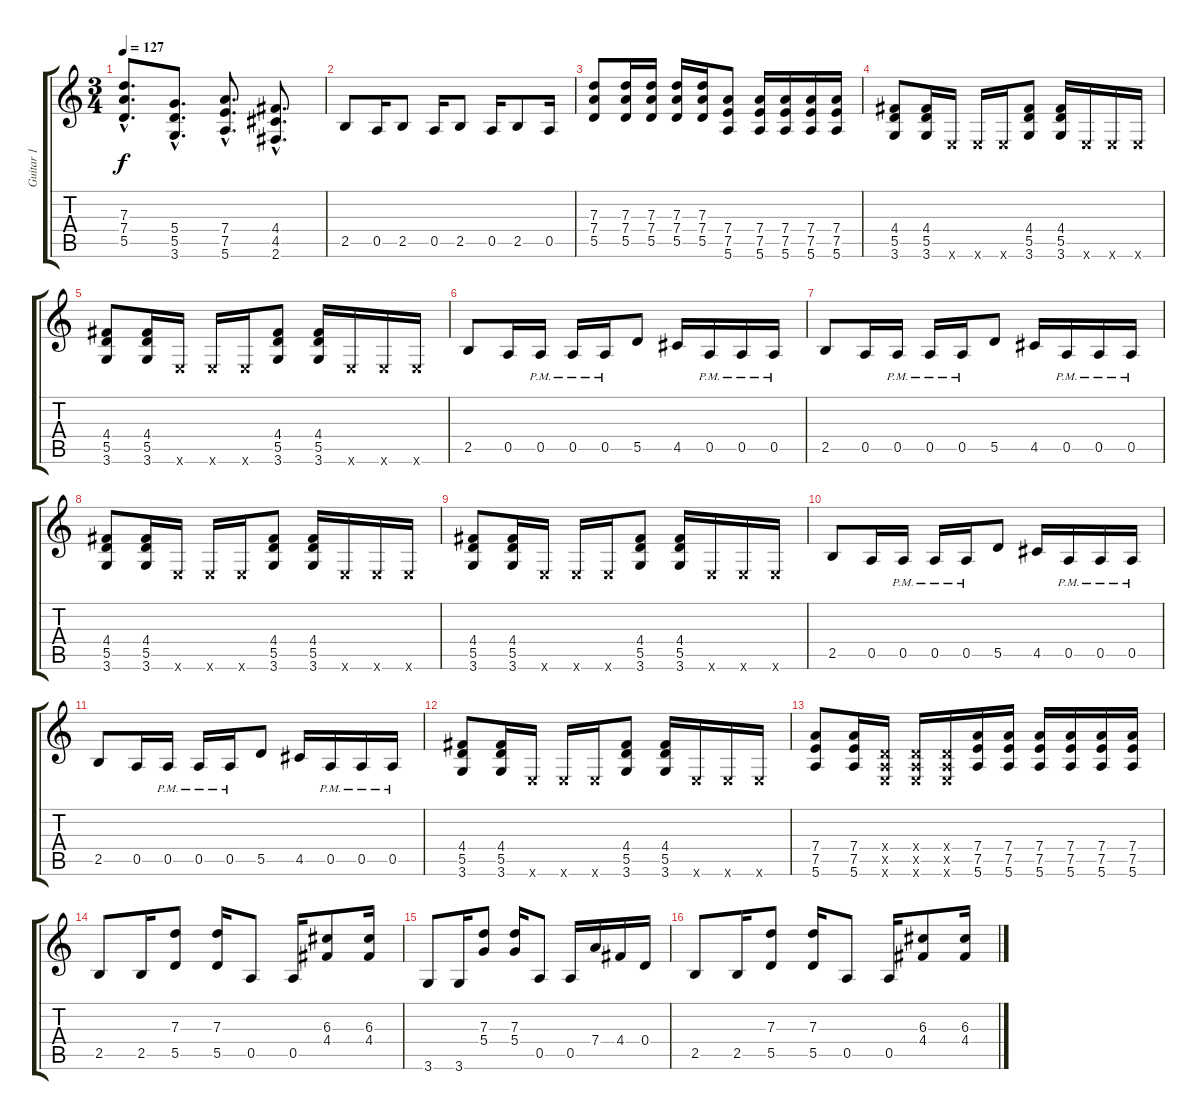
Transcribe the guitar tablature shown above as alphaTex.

\track ("Guitar 1" "Guitar 1") {instrument distortionguitar}
\staff {score tabs}
\tuning (E4 B3 G3 D3 A2 E2) {hide}
\ts (3 4)
\tempo 127
\clef g2
\ks c
(7.3{hac} 7.4{hac} 5.5{hac}).8{d dy f} (5.4{hac} 5.5{hac} 3.6{hac}).8{d} (7.4{hac} 7.5{hac} 5.6{hac}).8{d} (4.4{hac} 4.5{hac} 2.6{hac}).8{d} |
2.5.8 0.5.16 2.5.8 0.5.16 2.5.8 0.5.16 2.5.8 0.5.16 |
(7.3 7.4 5.5).8 (7.3 7.4 5.5).16 (7.3 7.4 5.5).16 (7.3 7.4 5.5).16 (7.3 7.4 5.5).16 (7.4 7.5 5.6).8 (7.4 7.5 5.6).16 (7.4 7.5 5.6).16 (7.4 7.5 5.6).16 (7.4 7.5 5.6).16 |
(4.4 5.5 3.6).8 (4.4 5.5 3.6).16 0.6{x}.16 0.6{x}.16 0.6{x}.16 (4.4 5.5 3.6).8 (4.4 5.5 3.6).16 0.6{x}.16 0.6{x}.16 0.6{x}.16 |
(4.4 5.5 3.6).8 (4.4 5.5 3.6).16 0.6{x}.16 0.6{x}.16 0.6{x}.16 (4.4 5.5 3.6).8 (4.4 5.5 3.6).16 0.6{x}.16 0.6{x}.16 0.6{x}.16 |
2.5.8 0.5.16 0.5{pm}.16 0.5{pm}.16 0.5{pm}.16 5.5.8 4.5.16 0.5{pm}.16 0.5{pm}.16 0.5{pm}.16 |
2.5.8 0.5.16 0.5{pm}.16 0.5{pm}.16 0.5{pm}.16 5.5.8 4.5.16 0.5{pm}.16 0.5{pm}.16 0.5{pm}.16 |
(4.4 5.5 3.6).8 (4.4 5.5 3.6).16 0.6{x}.16 0.6{x}.16 0.6{x}.16 (4.4 5.5 3.6).8 (4.4 5.5 3.6).16 0.6{x}.16 0.6{x}.16 0.6{x}.16 |
(4.4 5.5 3.6).8 (4.4 5.5 3.6).16 0.6{x}.16 0.6{x}.16 0.6{x}.16 (4.4 5.5 3.6).8 (4.4 5.5 3.6).16 0.6{x}.16 0.6{x}.16 0.6{x}.16 |
2.5.8 0.5.16 0.5{pm}.16 0.5{pm}.16 0.5{pm}.16 5.5.8 4.5.16 0.5{pm}.16 0.5{pm}.16 0.5{pm}.16 |
2.5.8 0.5.16 0.5{pm}.16 0.5{pm}.16 0.5{pm}.16 5.5.8 4.5.16 0.5{pm}.16 0.5{pm}.16 0.5{pm}.16 |
(4.4 5.5 3.6).8 (4.4 5.5 3.6).16 0.6{x}.16 0.6{x}.16 0.6{x}.16 (4.4 5.5 3.6).8 (4.4 5.5 3.6).16 0.6{x}.16 0.6{x}.16 0.6{x}.16 |
(7.4 7.5 5.6).8 (7.4 7.5 5.6).16 (0.4{x} 0.5{x} 0.6{x}).16 (0.4{x} 0.5{x} 0.6{x}).16 (0.4{x} 0.5{x} 0.6{x}).16 (7.4 7.5 5.6).16 (7.4 7.5 5.6).16 (7.4 7.5 5.6).16 (7.4 7.5 5.6).16 (7.4 7.5 5.6).16 (7.4 7.5 5.6).16 |
2.5.8 2.5.16 (7.3 5.5).8 (7.3 5.5).16 0.5.8 0.5.16 (6.3 4.4).8 (6.3 4.4).16 |
3.6.8 3.6.16 (7.3 5.4).8 (7.3 5.4).16 0.5.8 0.5.16 7.4.16 4.4.16 0.4.16 |
2.5.8 2.5.16 (7.3 5.5).8 (7.3 5.5).16 0.5.8 0.5.16 (6.3 4.4).8 (6.3 4.4).16
